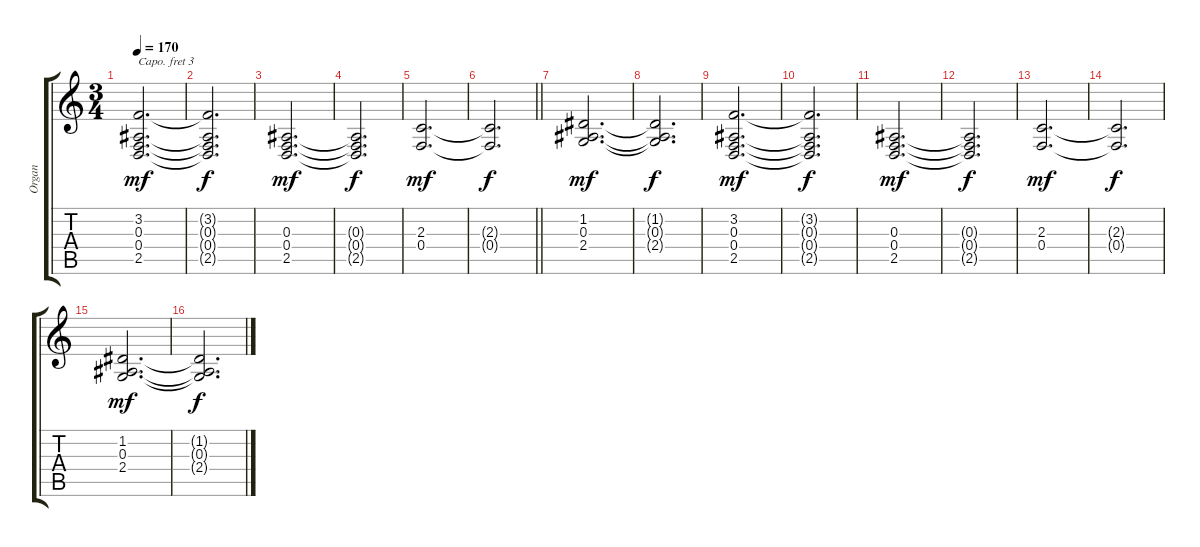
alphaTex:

\track ("Organ" "Organ") {instrument drawbarorgan}
\staff {score tabs}
\capo 3
\tuning (E4 B3 G3 D3 A2 E2) {hide}
\ts (3 4)
\tempo 170
\clef g2
\ks c
(3.2 0.3 0.4 2.5).2{d dy mf} |
(3.2{t} 0.3{t} 0.4{t} 2.5{t}).2{d dy f} |
(0.3 0.4 2.5).2{d dy mf} |
(0.3{t} 0.4{t} 2.5{t}).2{d dy f} |
(2.3 0.4).2{d dy mf} |
\barLineRight lightlight
(2.3{t} 0.4{t}).2{d dy f} |
(1.2 0.3 2.4).2{d dy mf} |
(1.2{t} 0.3{t} 2.4{t}).2{d dy f} |
(3.2 0.3 0.4 2.5).2{d dy mf} |
(3.2{t} 0.3{t} 0.4{t} 2.5{t}).2{d dy f} |
(0.3 0.4 2.5).2{d dy mf} |
(0.3{t} 0.4{t} 2.5{t}).2{d dy f} |
(2.3 0.4).2{d dy mf} |
(2.3{t} 0.4{t}).2{d dy f} |
(1.2 0.3 2.4).2{d dy mf} |
(1.2{t} 0.3{t} 2.4{t}).2{d dy f}
